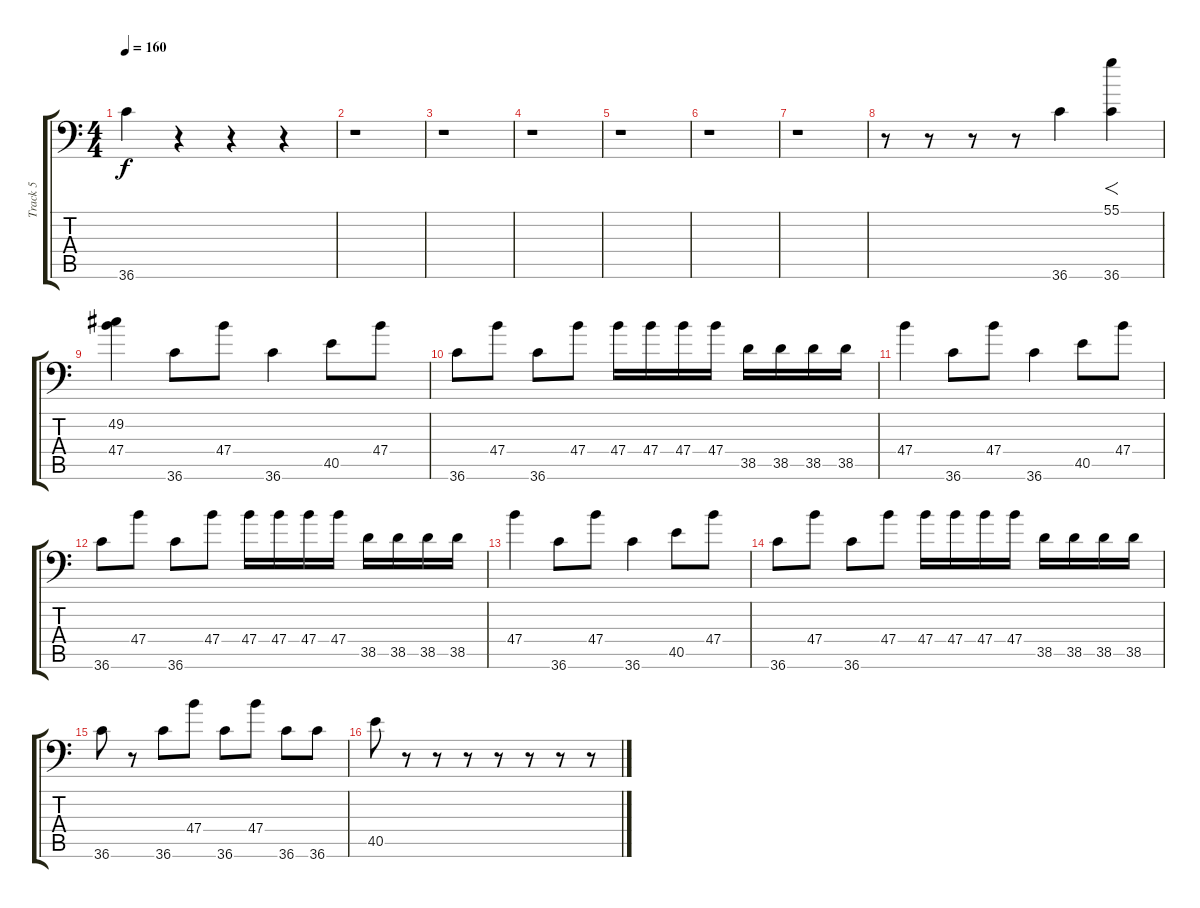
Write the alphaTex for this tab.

\track ("Track 5" "Track 5") {instrument acousticgrandpiano}
\staff {score tabs}
\tuning (C-1 C-1 C-1 C-1 C-1 C-1) {hide}
\ts (4 4)
\tempo 160
\clef f4
\ks c
36.6.4{dy f} r.4 r.4 r.4 |
r.1 |
r.1 |
r.1 |
r.1 |
r.1 |
r.1 |
r.8 r.8 r.8 r.8 36.6.4 (55.1 36.6).4{f} |
(49.2 47.4).4 36.6.8 47.4.8 36.6.4 40.5.8 47.4.8 |
36.6.8 47.4.8 36.6.8 47.4.8 47.4.16 47.4.16 47.4.16 47.4.16 38.5.16 38.5.16 38.5.16 38.5.16 |
47.4.4 36.6.8 47.4.8 36.6.4 40.5.8 47.4.8 |
36.6.8 47.4.8 36.6.8 47.4.8 47.4.16 47.4.16 47.4.16 47.4.16 38.5.16 38.5.16 38.5.16 38.5.16 |
47.4.4 36.6.8 47.4.8 36.6.4 40.5.8 47.4.8 |
36.6.8 47.4.8 36.6.8 47.4.8 47.4.16 47.4.16 47.4.16 47.4.16 38.5.16 38.5.16 38.5.16 38.5.16 |
36.6.8 r.8 36.6.8 47.4.8 36.6.8 47.4.8 36.6.8 36.6.8 |
40.5.8 r.8 r.8 r.8 r.8 r.8 r.8 r.8
